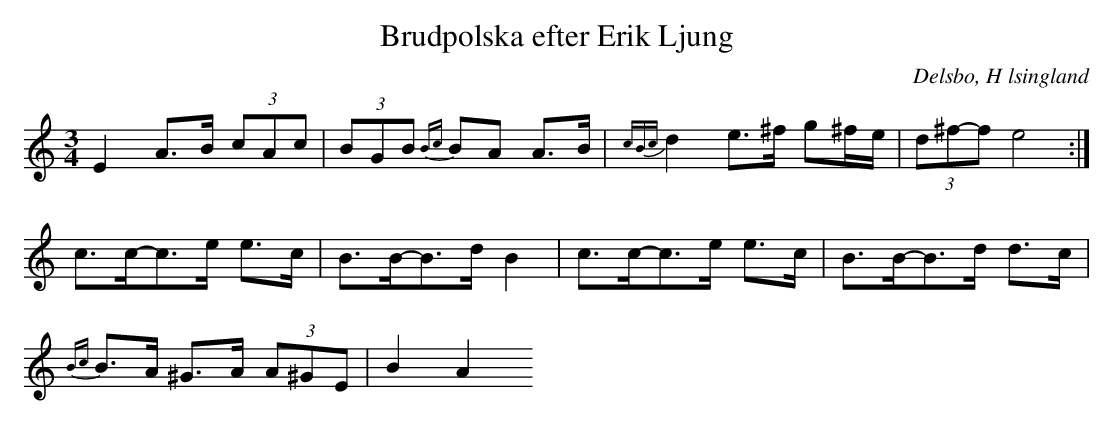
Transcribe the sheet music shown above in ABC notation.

X:1
T: Brudpolska efter Erik Ljung
O: Delsbo, H lsingland
M: 3/4
L: 1/8
K: Am
E2 A>B (3cAc| (3BGB {Bc}BA A>B|{cBc}d2 e>^f g^f/e/|(3d^f-f e4 :|
c>c-c>e e>c|B>B-B>d B2|c>c-c>e e>c|B>B-B>d d>c|
{Bc}B>A ^G>A (3A^GE|(3B2A2
